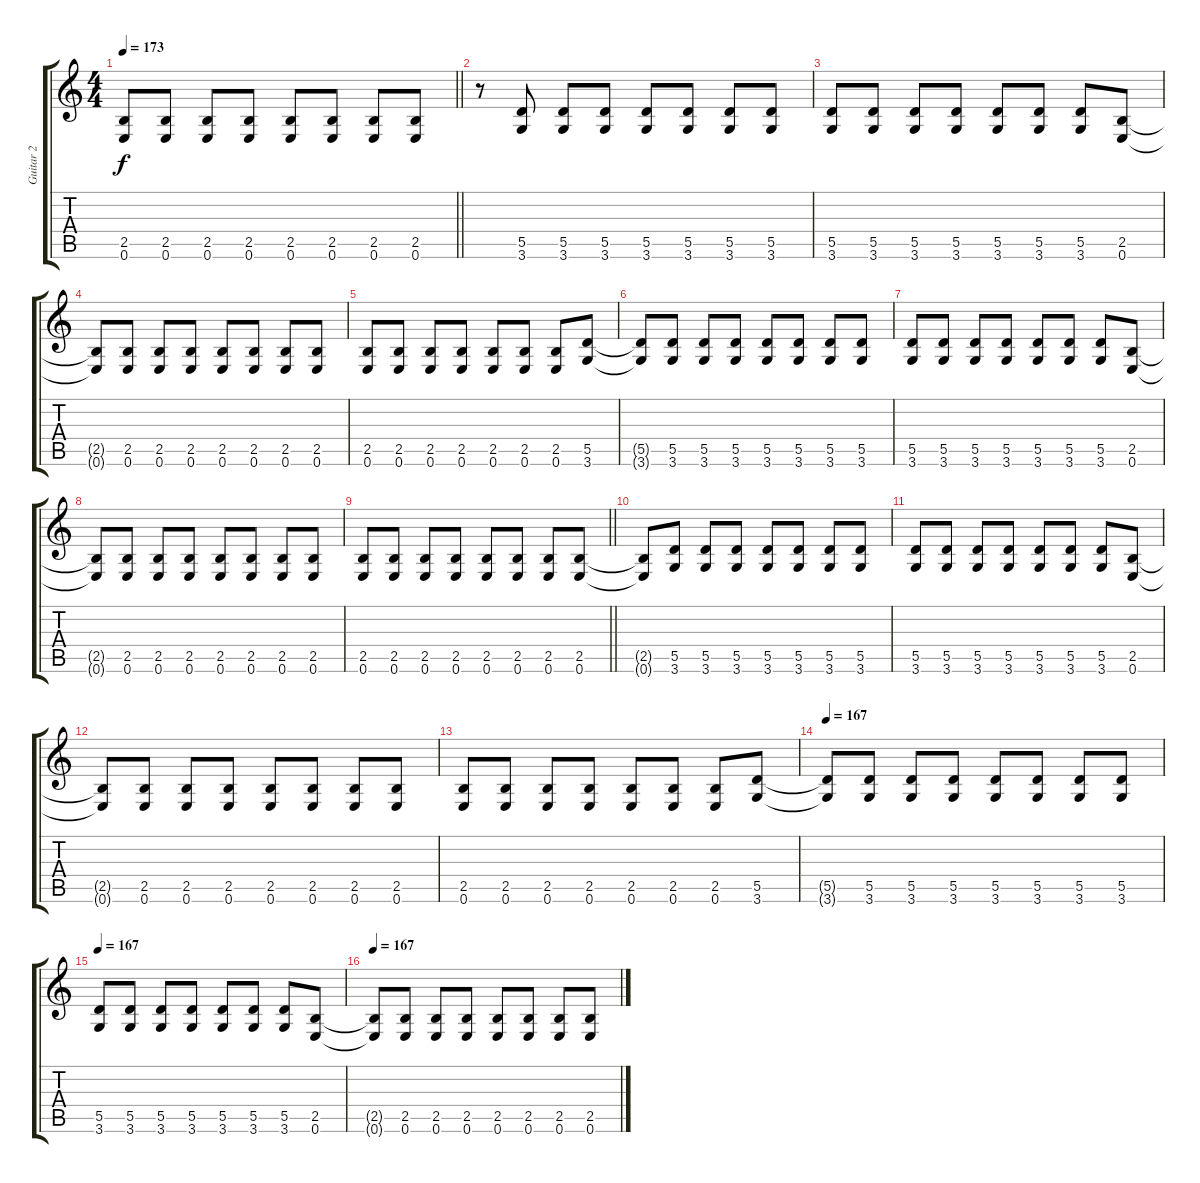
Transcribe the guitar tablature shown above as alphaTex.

\track ("Guitar 2" "Guitar 2") {instrument distortionguitar}
\staff {score tabs}
\tuning (E4 B3 G3 D3 A2 E2) {hide}
\ts (4 4)
\tempo 173
\clef g2
\barLineRight lightlight
\ks c
(2.5 0.6).8{dy f} (2.5 0.6).8 (2.5 0.6).8 (2.5 0.6).8 (2.5 0.6).8 (2.5 0.6).8 (2.5 0.6).8 (2.5 0.6).8 |
r.8 (5.5 3.6).8 (5.5 3.6).8 (5.5 3.6).8 (5.5 3.6).8 (5.5 3.6).8 (5.5 3.6).8 (5.5 3.6).8 |
(5.5 3.6).8 (5.5 3.6).8 (5.5 3.6).8 (5.5 3.6).8 (5.5 3.6).8 (5.5 3.6).8 (5.5 3.6).8 (2.5 0.6).8 |
(2.5{t} 0.6{t}).8 (2.5 0.6).8 (2.5 0.6).8 (2.5 0.6).8 (2.5 0.6).8 (2.5 0.6).8 (2.5 0.6).8 (2.5 0.6).8 |
(2.5 0.6).8 (2.5 0.6).8 (2.5 0.6).8 (2.5 0.6).8 (2.5 0.6).8 (2.5 0.6).8 (2.5 0.6).8 (5.5 3.6).8 |
(5.5{t} 3.6{t}).8 (5.5 3.6).8 (5.5 3.6).8 (5.5 3.6).8 (5.5 3.6).8 (5.5 3.6).8 (5.5 3.6).8 (5.5 3.6).8 |
(5.5 3.6).8 (5.5 3.6).8 (5.5 3.6).8 (5.5 3.6).8 (5.5 3.6).8 (5.5 3.6).8 (5.5 3.6).8 (2.5 0.6).8 |
(2.5{t} 0.6{t}).8 (2.5 0.6).8 (2.5 0.6).8 (2.5 0.6).8 (2.5 0.6).8 (2.5 0.6).8 (2.5 0.6).8 (2.5 0.6).8 |
\barLineRight lightlight
(2.5 0.6).8 (2.5 0.6).8 (2.5 0.6).8 (2.5 0.6).8 (2.5 0.6).8 (2.5 0.6).8 (2.5 0.6).8 (2.5 0.6).8 |
(2.5{t} 0.6{t}).8 (5.5 3.6).8 (5.5 3.6).8 (5.5 3.6).8 (5.5 3.6).8 (5.5 3.6).8 (5.5 3.6).8 (5.5 3.6).8 |
(5.5 3.6).8 (5.5 3.6).8 (5.5 3.6).8 (5.5 3.6).8 (5.5 3.6).8 (5.5 3.6).8 (5.5 3.6).8 (2.5 0.6).8 |
(2.5{t} 0.6{t}).8 (2.5 0.6).8 (2.5 0.6).8 (2.5 0.6).8 (2.5 0.6).8 (2.5 0.6).8 (2.5 0.6).8 (2.5 0.6).8 |
(2.5 0.6).8 (2.5 0.6).8 (2.5 0.6).8 (2.5 0.6).8 (2.5 0.6).8 (2.5 0.6).8 (2.5 0.6).8 (5.5 3.6).8 |
\tempo 167
(5.5{t} 3.6{t}).8 (5.5 3.6).8 (5.5 3.6).8 (5.5 3.6).8 (5.5 3.6).8 (5.5 3.6).8 (5.5 3.6).8 (5.5 3.6).8 |
\tempo 167
(5.5 3.6).8 (5.5 3.6).8 (5.5 3.6).8 (5.5 3.6).8 (5.5 3.6).8 (5.5 3.6).8 (5.5 3.6).8 (2.5 0.6).8 |
\tempo 167
(2.5{t} 0.6{t}).8 (2.5 0.6).8 (2.5 0.6).8 (2.5 0.6).8 (2.5 0.6).8 (2.5 0.6).8 (2.5 0.6).8 (2.5 0.6).8
